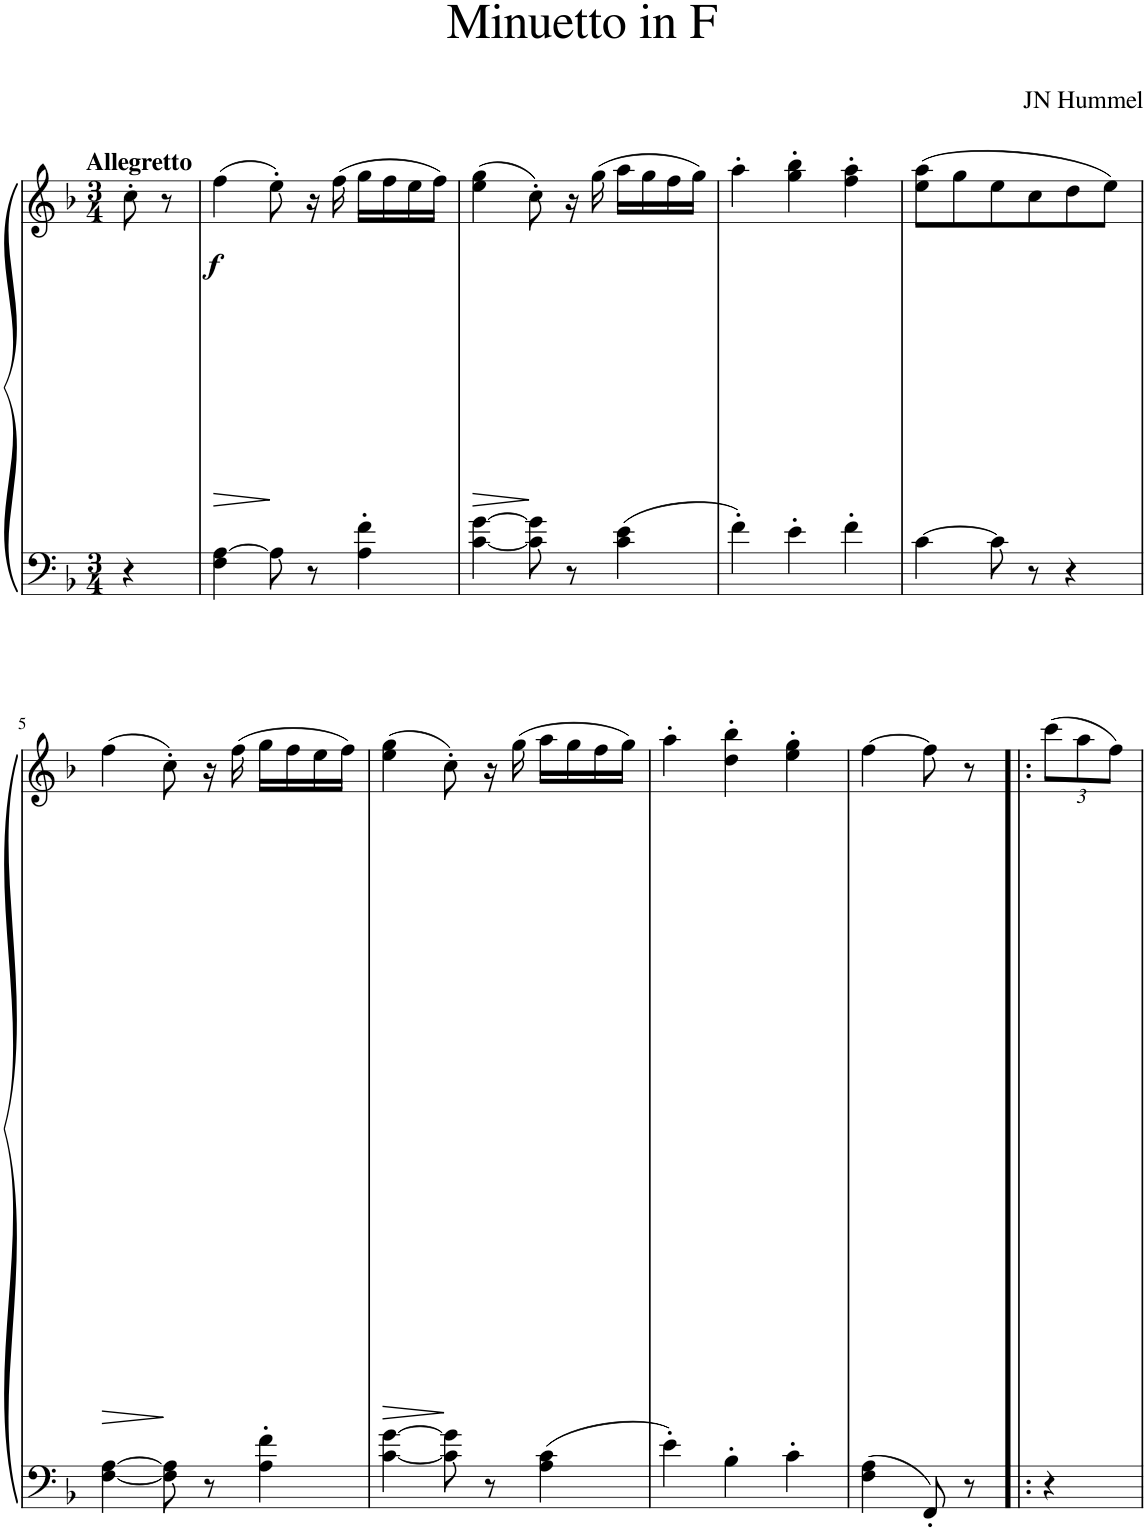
**kern	**kern	**dynam
*part1	*part1	*part1
*staff2	*staff1	*staff1/2
*I"Piano	*	*
*I'Pno	*	*
*clefF4	*clefG2	*
*k[b-]	*k[b-]	*
*M3/4	*M3/4	*
=	=	=
!	!LO:TX:a:B:t=Allegretto	!
!	!	!LO:DY:b
4r	8cc'\	f
.	8r	.
=1	=1	=1
!	!	!LO:HP:b
4F\ [4A\	(4ff\	>
8A\]	8ee'\)	]
8r	16r	.
.	(16ff\	.
4A\' 4f\'	16gg\LL	.
.	16ff\	.
.	16ee\	.
.	16ff\JJ)	.
=2	=2	=2
!	!	!LO:HP:b
[4c\ [4g\	(4ee\ 4gg\	>
8c\] 8g\]	8cc'\)	]
8r	16r	.
.	(16gg\	.
4c\ 4e\	16aa\LL	.
.	16gg\	.
.	16ff\	.
.	16gg\JJ)	.
=3	=3	=3
4f'\	4aa'\	.
4e'\	4gg\' 4bb-\'	.
4f'\	4ff\' 4aa\'	.
=4	=4	=4
[4c\	(8ee\ 8aa\L	.
.	8gg\	.
8c\]	8ee\	.
8r	8cc\	.
4r	8dd\	.
.	8ee\J)	.
!!LO:LB:g=z
=5	=5	=5
!	!	!LO:HP:b
[4F\ [4A\	(4ff\	>
8F\] 8A\]	8cc'\)	]
8r	16r	.
.	(16ff\	.
4A\' 4f\'	16gg\LL	.
.	16ff\	.
.	16ee\	.
.	16ff\JJ)	.
=6	=6	=6
!	!	!LO:HP:b
[4c\ [4g\	(4ee\ 4gg\	>
8c\] 8g\]	8cc'\)	]
8r	16r	.
.	(16gg\	.
4A\ 4c\	16aa\LL	.
.	16gg\	.
.	16ff\	.
.	16gg\JJ)	.
=7	=7	=7
4e'\	4aa'\	.
4B-'\	4dd\' 4bb-\'	.
4c'\	4ee\' 4gg\'	.
=8	=8	=8
4F\ 4A\	[4ff\	.
8FF'/	8ff\]	.
8r	8r	.
=8X1!|:	=8X1!|:	=8X1!|:
*	*Xbrackettup	*
4r	(12ccc\L	.
.	12aa\	.
.	12ff\J)	.
=	=	=
*-	*-	*-
